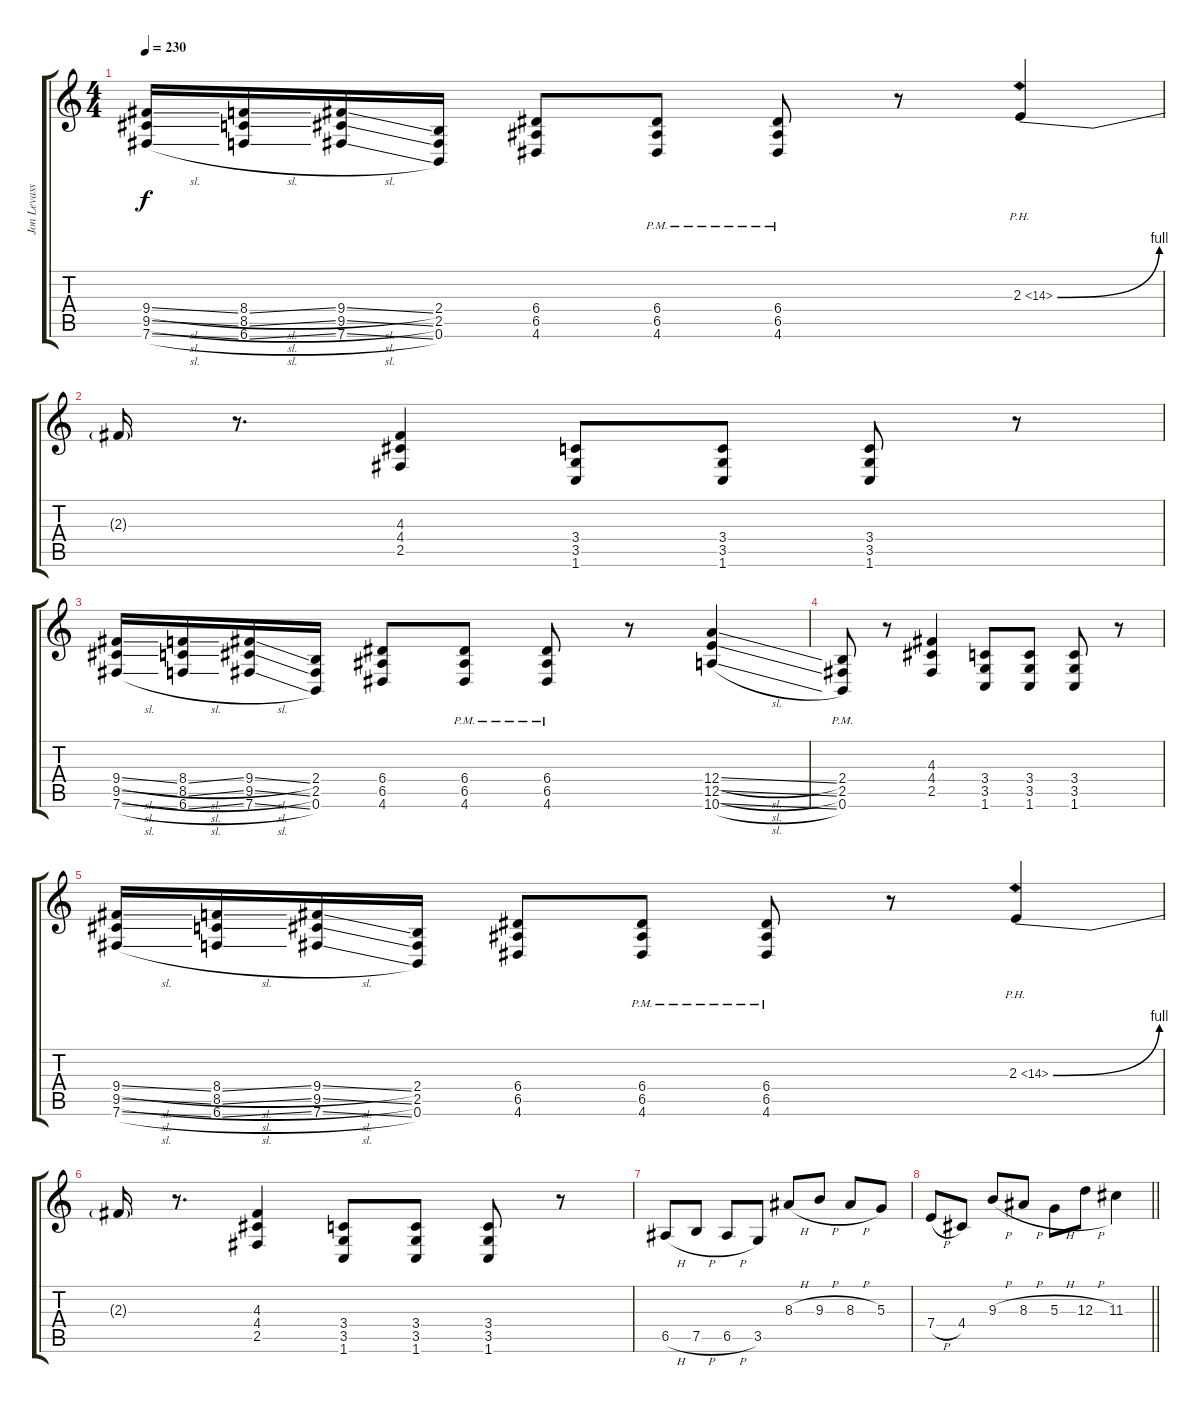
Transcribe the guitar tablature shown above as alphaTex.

\track ("Jon Levasseur" "Jon Levass") {instrument distortionguitar}
\staff {score tabs}
\tuning (B3 Gb3 D3 A2 E2 B1) {hide}
\ts (4 4)
\tempo 230
\clef g2
\ks c
(9.4{sl} 9.5{sl} 7.6{sl}).16{dy f} (8.4{sl} 8.5{sl} 6.6{sl}).16 (9.4{sl} 9.5{sl} 7.6{sl}).16 (2.4 2.5 0.6).16 (6.4 6.5 4.6).8 (6.4{pm} 6.5{pm} 4.6{pm}).8 (6.4{pm} 6.5{pm} 4.6{pm}).8 r.8 2.3{be (bend 0 0 60 4) ph 12}.4 |
2.3{t}.16 r.8{d} (4.3 4.4 2.5).4 (3.4 3.5 1.6).8 (3.4 3.5 1.6).8 (3.4 3.5 1.6).8 r.8 |
(9.4{sl} 9.5{sl} 7.6{sl}).16 (8.4{sl} 8.5{sl} 6.6{sl}).16 (9.4{sl} 9.5{sl} 7.6{sl}).16 (2.4 2.5 0.6).16 (6.4 6.5 4.6).8 (6.4{pm} 6.5{pm} 4.6{pm}).8 (6.4{pm} 6.5{pm} 4.6{pm}).8 r.8 (12.4{sl} 12.5{sl} 10.6{sl}).4 |
(2.4{pm} 2.5{pm} 0.6{pm}).8 r.8 (4.3 4.4 2.5).4 (3.4 3.5 1.6).8 (3.4 3.5 1.6).8 (3.4 3.5 1.6).8 r.8 |
(9.4{sl} 9.5{sl} 7.6{sl}).16 (8.4{sl} 8.5{sl} 6.6{sl}).16 (9.4{sl} 9.5{sl} 7.6{sl}).16 (2.4 2.5 0.6).16 (6.4 6.5 4.6).8 (6.4{pm} 6.5{pm} 4.6{pm}).8 (6.4{pm} 6.5{pm} 4.6{pm}).8 r.8 2.3{be (bend 0 0 60 4) ph 12}.4 |
2.3{t}.16 r.8{d} (4.3 4.4 2.5).4 (3.4 3.5 1.6).8 (3.4 3.5 1.6).8 (3.4 3.5 1.6).8 r.8 |
6.5{h}.8 7.5{h}.8 6.5{h}.8 3.5.8 8.3{h}.8 9.3{h}.8 8.3{h}.8 5.3.8 |
\barLineRight lightlight
7.4{h}.8 4.4.8 9.3{h}.8 8.3{h}.8 5.3{h}.8 12.3{h}.8 11.3.4
